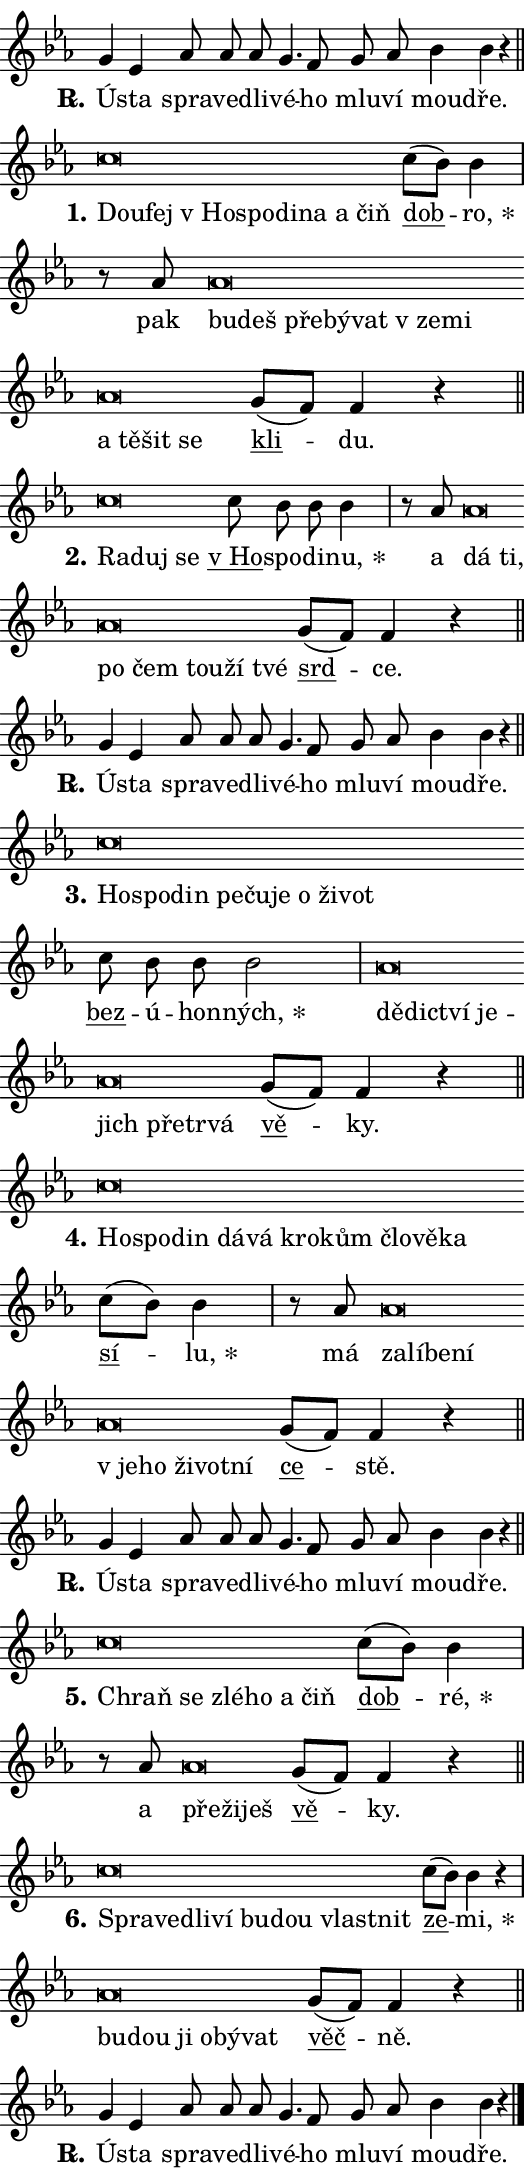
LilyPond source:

\version "2.24.0"
\header { tagline = "" }
\paper {
  indent = 0\cm
  top-margin = 0\cm
  right-margin = 0.13\cm % to fit lyric hyphens
  bottom-margin = 0\cm
  left-margin = 0\cm
  paper-width = 9\cm
  page-breaking = #ly:one-page-breaking
  system-system-spacing.basic-distance = #11
  score-system-spacing.basic-distance = #11
  ragged-last = ##f
}


%% Author: Thomas Morley
%% https://lists.gnu.org/archive/html/lilypond-user/2020-05/msg00002.html
#(define (line-position grob)
"Returns position of @var[grob} in current system:
   @code{'start}, if at first time-step
   @code{'end}, if at last time-step
   @code{'middle} otherwise
"
  (let* ((col (ly:item-get-column grob))
         (ln (ly:grob-object col 'left-neighbor))
         (rn (ly:grob-object col 'right-neighbor))
         (col-to-check-left (if (ly:grob? ln) ln col))
         (col-to-check-right (if (ly:grob? rn) rn col))
         (break-dir-left
           (and
             (ly:grob-property col-to-check-left 'non-musical #f)
             (ly:item-break-dir col-to-check-left)))
         (break-dir-right
           (and
             (ly:grob-property col-to-check-right 'non-musical #f)
             (ly:item-break-dir col-to-check-right))))
        (cond ((eqv? 1 break-dir-left) 'start)
              ((eqv? -1 break-dir-right) 'end)
              (else 'middle))))

#(define (tranparent-at-line-position vctor)
  (lambda (grob)
  "Relying on @code{line-position} select the relevant enry from @var{vctor}.
Used to determine transparency,"
    (case (line-position grob)
      ((end) (not (vector-ref vctor 0)))
      ((middle) (not (vector-ref vctor 1)))
      ((start) (not (vector-ref vctor 2))))))

noteHeadBreakVisibility =
#(define-music-function (break-visibility)(vector?)
"Makes @code{NoteHead}s transparent relying on @var{break-visibility}"
#{
  \override NoteHead.transparent =
    #(tranparent-at-line-position break-visibility)
#})

#(define delete-ledgers-for-transparent-note-heads
  (lambda (grob)
    "Reads whether a @code{NoteHead} is transparent.
If so this @code{NoteHead} is removed from @code{'note-heads} from
@var{grob}, which is supposed to be @code{LedgerLineSpanner}.
As a result ledgers are not printed for this @code{NoteHead}"
    (let* ((nhds-array (ly:grob-object grob 'note-heads))
           (nhds-list
             (if (ly:grob-array? nhds-array)
                 (ly:grob-array->list nhds-array)
                 '()))
           ;; Relies on the transparent-property being done before
           ;; Staff.LedgerLineSpanner.after-line-breaking is executed.
           ;; This is fragile ...
           (to-keep
             (remove
               (lambda (nhd)
                 (ly:grob-property nhd 'transparent #f))
               nhds-list)))
      ;; TODO find a better method to iterate over grob-arrays, similiar
      ;; to filter/remove etc for lists
      ;; For now rebuilt from scratch
      (set! (ly:grob-object grob 'note-heads)  '())
      (for-each
        (lambda (nhd)
          (ly:pointer-group-interface::add-grob grob 'note-heads nhd))
        to-keep))))

squashNotes = {
  \override NoteHead.X-extent = #'(-0.2 . 0.2)
  \override NoteHead.Y-extent = #'(-0.75 . 0)
  \override NoteHead.stencil =
    #(lambda (grob)
       (let ((pos (ly:grob-property grob 'staff-position)))
         (begin
           (if (< pos -7) (display "ERROR: Lower brevis then expected\n") (display ""))
           (if (<= pos -6) ly:text-interface::print ly:note-head::print))))
}
unSquashNotes = {
  \revert NoteHead.X-extent
  \revert NoteHead.Y-extent
  \revert NoteHead.stencil
}

hideNotes = \noteHeadBreakVisibility #begin-of-line-visible
unHideNotes = \noteHeadBreakVisibility #all-visible

% work-around for resetting accidentals
% https://lilypond.org/doc/v2.23/Documentation/notation/displaying-rhythms#unmetered-music
cadenzaMeasure = {
  \cadenzaOff
  \partial 1024 s1024
  \cadenzaOn
}

#(define-markup-command (accent layout props text) (markup?)
  "Underline accented syllable"
  (interpret-markup layout props
    #{\markup \override #'(offset . 4.3) \underline { #text }#}))

responsum = \markup \concat {
  "R" \hspace #-1.05 \path #0.1 #'((moveto 0 0.07) (lineto 0.9 0.8)) \hspace #0.05 "."
}

spaceSize = #0.6828661417322834 % exact space size for TeX Gyre Schola

\layout {
  \context {
    \Staff
    \remove "Time_signature_engraver"
    \override LedgerLineSpanner.after-line-breaking = #delete-ledgers-for-transparent-note-heads
  }
  \context {
    \Lyrics {
      \override LyricSpace.minimum-distance = \spaceSize
      \override LyricText.font-name = #"TeX Gyre Schola"
      \override LyricText.font-size = 1
      \override StanzaNumber.font-name = #"TeX Gyre Schola Bold"
      \override StanzaNumber.font-size = 1
    }
  }
  \context {
    \Score 
    \override NoteHead.text =
      #(lambda (grob) 
        (let ((pos (ly:grob-property grob 'staff-position)))
          #{\markup {
            \combine
              \halign #-0.55 \raise #(if (= pos -6) 0 0.5) \override #'(thickness . 2) \draw-line #'(3.2 . 0)
              \musicglyph "noteheads.sM1"
          }#}))
  }
}

% magnetic-lyrics.ily
%
%   written by
%     Jean Abou Samra <jean@abou-samra.fr>
%     Werner Lemberg <wl@gnu.org>
%
%   adapted by
%     Jiri Hon <jiri.hon@gmail.com>
%
% Version 2022-Apr-15

% https://www.mail-archive.com/lilypond-user@gnu.org/msg149350.html

#(define (Left_hyphen_pointer_engraver context)
   "Collect syllable-hyphen-syllable occurrences in lyrics and store
them in properties.  This engraver only looks to the left.  For
example, if the lyrics input is @code{foo -- bar}, it does the
following.

@itemize @bullet
@item
Set the @code{text} property of the @code{LyricHyphen} grob between
@q{foo} and @q{bar} to @code{foo}.

@item
Set the @code{left-hyphen} property of the @code{LyricText} grob with
text @q{foo} to the @code{LyricHyphen} grob between @q{foo} and
@q{bar}.
@end itemize

Use this auxiliary engraver in combination with the
@code{lyric-@/text::@/apply-@/magnetic-@/offset!} hook."
   (let ((hyphen #f)
         (text #f))
     (make-engraver
      (acknowledgers
       ((lyric-syllable-interface engraver grob source-engraver)
        (set! text grob)))
      (end-acknowledgers
       ((lyric-hyphen-interface engraver grob source-engraver)
        ;(when (not (grob::has-interface grob 'lyric-space-interface))
          (set! hyphen grob)));)
      ((stop-translation-timestep engraver)
       (when (and text hyphen)
         (ly:grob-set-object! text 'left-hyphen hyphen))
       (set! text #f)
       (set! hyphen #f)))))

#(define (lyric-text::apply-magnetic-offset! grob)
   "If the space between two syllables is less than the value in
property @code{LyricText@/.details@/.squash-threshold}, move the right
syllable to the left so that it gets concatenated with the left
syllable.

Use this function as a hook for
@code{LyricText@/.after-@/line-@/breaking} if the
@code{Left_@/hyphen_@/pointer_@/engraver} is active."
   (let ((hyphen (ly:grob-object grob 'left-hyphen #f)))
     (when hyphen
       (let ((left-text (ly:spanner-bound hyphen LEFT)))
         (when (grob::has-interface left-text 'lyric-syllable-interface)
           (let* ((common (ly:grob-common-refpoint grob left-text X))
                  (this-x-ext (ly:grob-extent grob common X))
                  (left-x-ext
                   (begin
                     ;; Trigger magnetism for left-text.
                     (ly:grob-property left-text 'after-line-breaking)
                     (ly:grob-extent left-text common X)))
                  ;; `delta` is the gap width between two syllables.
                  (delta (- (interval-start this-x-ext)
                            (interval-end left-x-ext)))
                  (details (ly:grob-property grob 'details))
                  (threshold (assoc-get 'squash-threshold details 0.2)))
             (when (< delta threshold)
               (let* (;; We have to manipulate the input text so that
                      ;; ligatures crossing syllable boundaries are not
                      ;; disabled.  For languages based on the Latin
                      ;; script this is essentially a beautification.
                      ;; However, for non-Western scripts it can be a
                      ;; necessity.
                      (lt (ly:grob-property left-text 'text))
                      (rt (ly:grob-property grob 'text))
                      (is-space (grob::has-interface hyphen 'lyric-space-interface))
                      (space (if is-space " " ""))
                      (extra-delta (if is-space spaceSize 0))
                      ;; Append new syllable.
                      (ltrt-space (if (and (string? lt) (string? rt))
                                (string-append lt space rt)
                                (make-concat-markup (list lt space rt))))
                      ;; Right-align `ltrt` to the right side.
                      (ltrt-space-markup (grob-interpret-markup
                               grob
                               (make-translate-markup
                                (cons (interval-length this-x-ext) 0)
                                (make-right-align-markup ltrt-space)))))
                 (begin
                   ;; Don't print `left-text`.
                   (ly:grob-set-property! left-text 'stencil #f)
                   ;; Set text and stencil (which holds all collected
                   ;; syllables so far) and shift it to the left.
                   (ly:grob-set-property! grob 'text ltrt-space)
                   (ly:grob-set-property! grob 'stencil ltrt-space-markup)
                   (ly:grob-translate-axis! grob (- (- delta extra-delta)) X))))))))))


#(define (lyric-hyphen::displace-bounds-first grob)
   ;; Make very sure this callback isn't triggered too early.
   (let ((left (ly:spanner-bound grob LEFT))
         (right (ly:spanner-bound grob RIGHT)))
     (ly:grob-property left 'after-line-breaking)
     (ly:grob-property right 'after-line-breaking)
     (ly:lyric-hyphen::print grob)))

squashThreshold = #0.4

\layout {
  \context {
    \Lyrics
    \consists #Left_hyphen_pointer_engraver
    \override LyricText.after-line-breaking =
      #lyric-text::apply-magnetic-offset!
    \override LyricHyphen.stencil = #lyric-hyphen::displace-bounds-first
    \override LyricText.details.squash-threshold = \squashThreshold
    \override LyricHyphen.minimum-distance = 0
    \override LyricHyphen.minimum-length = \squashThreshold
  }
}

squashText = \override LyricText.details.squash-threshold = 9999
unSquashText = \override LyricText.details.squash-threshold = \squashThreshold

leftText = \override LyricText.self-alignment-X = #LEFT
unLeftText = \revert LyricText.self-alignment-X

starOffset = #(lambda (grob) 
                (let ((x_offset (ly:self-alignment-interface::aligned-on-x-parent grob)))
                  (if (= x_offset 0) 0 (+ x_offset 1.2))))

star = #(define-music-function (syllable)(string?)
"Append star separator at the end of a syllable"
#{
  \once \override LyricText.X-offset = #starOffset
  \lyricmode { \markup {
    #syllable
    \override #'((font-name . "TeX Gyre Schola Bold")) \hspace #0.2 \lower #0.65 \larger "*"
  } }
#})

starAccent = #(define-music-function (syllable)(string?)
"Append star separator at the end of a syllable and make accent"
#{
  \once \override LyricText.X-offset = #starOffset
  \lyricmode { \markup {
    \accent #syllable
    \override #'((font-name . "TeX Gyre Schola Bold")) \hspace #0.2 \lower #0.65 \larger "*"
  } }
#})

breath = #(define-music-function (syllable)(string?)
"Append breathing indicator at the end of a syllable"
#{
  \lyricmode { \markup { #syllable "+" } }
#})

optionalBreath = #(define-music-function (syllable)(string?)
"Append optional breathing indicator at the end of a syllable"
#{
  \lyricmode { \markup { #syllable "(+)" } }
#})


\score {
    <<
        \new Voice = "melody" { \cadenzaOn \key es \major \relative { g'4 es as8 as as \bar "" g4. f8 \bar "" g as bes4 bes r \cadenzaMeasure \bar "||" \break } }
        \new Lyrics \lyricsto "melody" { \lyricmode { \set stanza = \responsum
Ú -- sta spra -- ve -- dli -- vé -- ho mlu -- ví mou -- dře. } }
    >>
    \layout {}
}

\score {
    <<
        \new Voice = "melody" { \cadenzaOn \key es \major \relative { \squashNotes c''\breve*1/16 \hideNotes \breve*1/16 \bar "" \breve*1/16 \bar "" \breve*1/16 \bar "" \breve*1/16 \bar "" \breve*1/16 \bar "" \breve*1/16 \breve*1/16 \bar "" \unHideNotes \unSquashNotes \bar "" c8[( bes)] bes4 \cadenzaMeasure \bar "|" r8 as8 \squashNotes as\breve*1/16 \hideNotes \breve*1/16 \bar "" \breve*1/16 \bar "" \breve*1/16 \bar "" \breve*1/16 \bar "" \breve*1/16 \bar "" \breve*1/16 \bar "" \breve*1/16 \bar "" \breve*1/16 \bar "" \breve*1/16 \breve*1/16 \bar "" \unHideNotes \unSquashNotes \bar "" g8[( f)] f4 r \cadenzaMeasure \bar "||" \break } }
        \new Lyrics \lyricsto "melody" { \lyricmode { \set stanza = "1."
\leftText Dou -- \squashText fej "v Ho" -- spo -- di -- na a čiň \unLeftText \unSquashText \markup \accent dob -- \star ro, pak \leftText bu -- \squashText deš pře -- bý -- vat "v ze" -- mi a tě -- šit se \unLeftText \unSquashText \markup \accent kli -- du. } }
    >>
    \layout {}
}

\score {
    <<
        \new Voice = "melody" { \cadenzaOn \key es \major \relative { \squashNotes c''\breve*1/16 \hideNotes \breve*1/16 \breve*1/16 \bar "" \unHideNotes \unSquashNotes \bar "" c8 bes bes bes4 \cadenzaMeasure \bar "|" r8 as8 \squashNotes as\breve*1/16 \hideNotes \breve*1/16 \bar "" \breve*1/16 \bar "" \breve*1/16 \bar "" \breve*1/16 \bar "" \breve*1/16 \breve*1/16 \bar "" \unHideNotes \unSquashNotes \bar "" g8[( f)] f4 r \cadenzaMeasure \bar "||" \break } }
        \new Lyrics \lyricsto "melody" { \lyricmode { \set stanza = "2."
\leftText Ra -- \squashText duj se \unLeftText \unSquashText \markup \accent "v Ho" -- spo -- di -- \star nu, a \leftText dá \squashText ti, po čem tou -- ží tvé \unLeftText \unSquashText \markup \accent srd -- ce. } }
    >>
    \layout {}
}

\score {
    <<
        \new Voice = "melody" { \cadenzaOn \key es \major \relative { g'4 es as8 as as \bar "" g4. f8 \bar "" g as bes4 bes r \cadenzaMeasure \bar "||" \break } }
        \new Lyrics \lyricsto "melody" { \lyricmode { \set stanza = \responsum
Ú -- sta spra -- ve -- dli -- vé -- ho mlu -- ví mou -- dře. } }
    >>
    \layout {}
}

\score {
    <<
        \new Voice = "melody" { \cadenzaOn \key es \major \relative { \squashNotes c''\breve*1/16 \hideNotes \breve*1/16 \bar "" \breve*1/16 \bar "" \breve*1/16 \bar "" \breve*1/16 \bar "" \breve*1/16 \bar "" \breve*1/16 \bar "" \breve*1/16 \breve*1/16 \bar "" \unHideNotes \unSquashNotes \bar "" c8 bes bes bes2 \cadenzaMeasure \bar "|" \squashNotes as\breve*1/16 \hideNotes \breve*1/16 \bar "" \breve*1/16 \bar "" \breve*1/16 \bar "" \breve*1/16 \bar "" \breve*1/16 \bar "" \breve*1/16 \breve*1/16 \bar "" \unHideNotes \unSquashNotes \bar "" g8[( f)] f4 r \cadenzaMeasure \bar "||" \break } }
        \new Lyrics \lyricsto "melody" { \lyricmode { \set stanza = "3."
\leftText Ho -- \squashText spo -- din pe -- ču -- je o ži -- vot \unLeftText \unSquashText \markup \accent bez -- ú -- hon -- \star ných, \leftText dě -- \squashText dic -- tví je -- jich pře -- tr -- vá \unLeftText \unSquashText \markup \accent vě -- ky. } }
    >>
    \layout {}
}

\score {
    <<
        \new Voice = "melody" { \cadenzaOn \key es \major \relative { \squashNotes c''\breve*1/16 \hideNotes \breve*1/16 \bar "" \breve*1/16 \bar "" \breve*1/16 \bar "" \breve*1/16 \bar "" \breve*1/16 \bar "" \breve*1/16 \bar "" \breve*1/16 \bar "" \breve*1/16 \breve*1/16 \bar "" \unHideNotes \unSquashNotes \bar "" c8[( bes)] bes4 \cadenzaMeasure \bar "|" r8 as8 \squashNotes as\breve*1/16 \hideNotes \breve*1/16 \bar "" \breve*1/16 \bar "" \breve*1/16 \bar "" \breve*1/16 \bar "" \breve*1/16 \bar "" \breve*1/16 \bar "" \breve*1/16 \breve*1/16 \bar "" \unHideNotes \unSquashNotes \bar "" g8[( f)] f4 r \cadenzaMeasure \bar "||" \break } }
        \new Lyrics \lyricsto "melody" { \lyricmode { \set stanza = "4."
\leftText Ho -- \squashText spo -- din dá -- vá kro -- kům člo -- vě -- ka \unLeftText \unSquashText \markup \accent sí -- \star lu, má \leftText za -- \squashText lí -- be -- ní "v je" -- ho ži -- vot -- ní \unLeftText \unSquashText \markup \accent ce -- stě. } }
    >>
    \layout {}
}

\score {
    <<
        \new Voice = "melody" { \cadenzaOn \key es \major \relative { g'4 es as8 as as \bar "" g4. f8 \bar "" g as bes4 bes r \cadenzaMeasure \bar "||" \break } }
        \new Lyrics \lyricsto "melody" { \lyricmode { \set stanza = \responsum
Ú -- sta spra -- ve -- dli -- vé -- ho mlu -- ví mou -- dře. } }
    >>
    \layout {}
}

\score {
    <<
        \new Voice = "melody" { \cadenzaOn \key es \major \relative { \squashNotes c''\breve*1/16 \hideNotes \breve*1/16 \bar "" \breve*1/16 \bar "" \breve*1/16 \bar "" \breve*1/16 \breve*1/16 \bar "" \unHideNotes \unSquashNotes \bar "" c8[( bes)] bes4 \cadenzaMeasure \bar "|" r8 as8 \squashNotes as\breve*1/16 \hideNotes \breve*1/16 \breve*1/16 \bar "" \unHideNotes \unSquashNotes \bar "" g8[( f)] f4 r \cadenzaMeasure \bar "||" \break } }
        \new Lyrics \lyricsto "melody" { \lyricmode { \set stanza = "5."
\leftText Chraň \squashText se zlé -- ho a čiň \unLeftText \unSquashText \markup \accent dob -- \star ré, a \leftText pře -- \squashText ži -- ješ \unLeftText \unSquashText \markup \accent vě -- ky. } }
    >>
    \layout {}
}

\score {
    <<
        \new Voice = "melody" { \cadenzaOn \key es \major \relative { \squashNotes c''\breve*1/16 \hideNotes \breve*1/16 \bar "" \breve*1/16 \bar "" \breve*1/16 \bar "" \breve*1/16 \bar "" \breve*1/16 \bar "" \breve*1/16 \breve*1/16 \bar "" \unHideNotes \unSquashNotes \bar "" c8[( bes)] bes4 r \cadenzaMeasure \bar "|" \squashNotes as\breve*1/16 \hideNotes \breve*1/16 \bar "" \breve*1/16 \bar "" \breve*1/16 \bar "" \breve*1/16 \breve*1/16 \bar "" \unHideNotes \unSquashNotes \bar "" g8[( f)] f4 r \cadenzaMeasure \bar "||" \break } }
        \new Lyrics \lyricsto "melody" { \lyricmode { \set stanza = "6."
\leftText Spra -- \squashText ve -- dli -- ví bu -- dou vlast -- nit \unLeftText \unSquashText \markup \accent ze -- \star mi, \leftText bu -- \squashText dou ji o -- bý -- vat \unLeftText \unSquashText \markup \accent věč -- ně. } }
    >>
    \layout {}
}

\score {
    <<
        \new Voice = "melody" { \cadenzaOn \key es \major \relative { g'4 es as8 as as \bar "" g4. f8 \bar "" g as bes4 bes r \cadenzaMeasure \bar "||" \break } \bar "|." }
        \new Lyrics \lyricsto "melody" { \lyricmode { \set stanza = \responsum
Ú -- sta spra -- ve -- dli -- vé -- ho mlu -- ví mou -- dře. } }
    >>
    \layout {}
}
